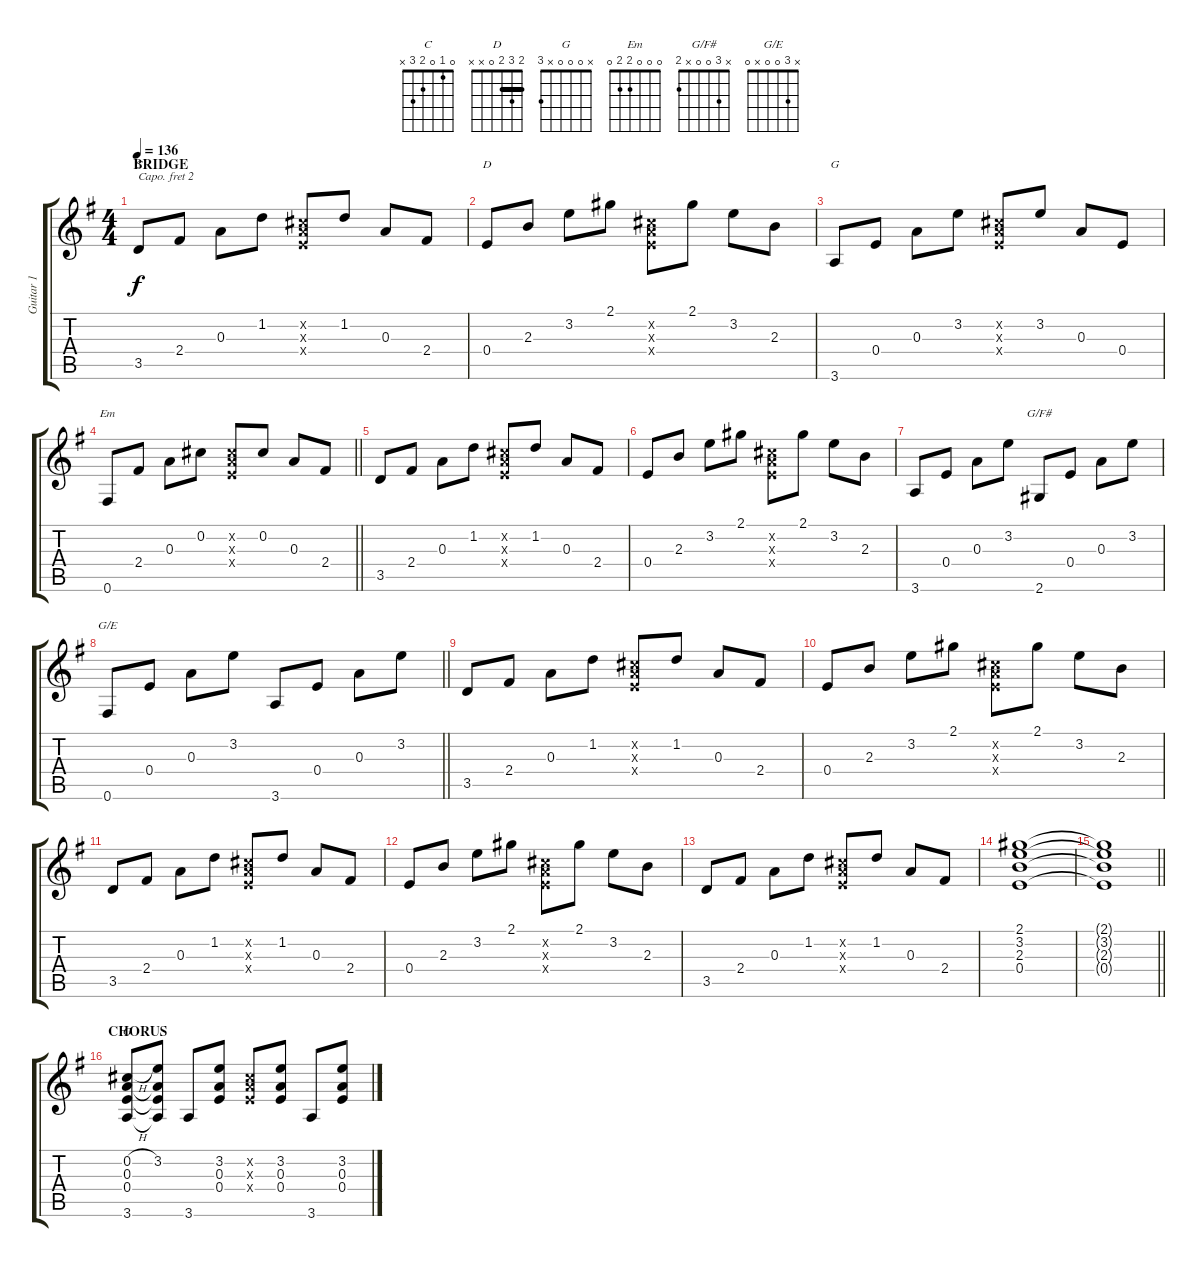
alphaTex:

\track ("Guitar 1" "Guitar 1") {instrument acousticguitarnylon}
\staff {score tabs}
\capo 2
\tuning (E4 B3 G3 D3 A2 E2) {hide}
\chord ("C" 0 1 0 2 3 x)
\chord ("D" 2 3 2 0 x x) {barre 2}
\chord ("G" 3 0 0 0 2 3)
\chord ("Em" 0 0 0 2 2 0)
\chord ("G/F#" x 3 0 0 x 2)
\chord ("G/E" x 3 0 0 x 0)
\chord ("G" x 0 0 0 x 3)
\ts (4 4)
\section ("" "BRIDGE")
\tempo 136
\clef g2
\ks g
3.5.8{ch "C" dy f} 2.4.8 0.3.8 1.2.8 (0.2{x} 0.3{x} 0.4{x}).8 1.2.8 0.3.8 2.4.8 |
0.4.8{ch "D"} 2.3.8 3.2.8 2.1.8 (0.2{x} 0.3{x} 0.4{x}).8 2.1.8 3.2.8 2.3.8 |
3.6.8{ch "G"} 0.4.8 0.3.8 3.2.8 (0.2{x} 0.3{x} 0.4{x}).8 3.2.8 0.3.8 0.4.8 |
\barLineRight lightlight
0.6.8{ch "Em"} 2.4.8 0.3.8 0.2.8 (0.2{x} 0.3{x} 0.4{x}).8 0.2.8 0.3.8 2.4.8 |
\section ("" "")
3.5.8 2.4.8 0.3.8 1.2.8 (0.2{x} 0.3{x} 0.4{x}).8 1.2.8 0.3.8 2.4.8 |
0.4.8 2.3.8 3.2.8 2.1.8 (0.2{x} 0.3{x} 0.4{x}).8 2.1.8 3.2.8 2.3.8 |
3.6.8 0.4.8 0.3.8 3.2.8 2.6.8{ch "G/F#"} 0.4.8 0.3.8 3.2.8 |
\barLineRight lightlight
0.6.8{ch "G/E"} 0.4.8 0.3.8 3.2.8 3.6.8 0.4.8 0.3.8 3.2.8 |
\section ("" "")
3.5.8 2.4.8 0.3.8 1.2.8 (0.2{x} 0.3{x} 0.4{x}).8 1.2.8 0.3.8 2.4.8 |
0.4.8 2.3.8 3.2.8 2.1.8 (0.2{x} 0.3{x} 0.4{x}).8 2.1.8 3.2.8 2.3.8 |
3.5.8 2.4.8 0.3.8 1.2.8 (0.2{x} 0.3{x} 0.4{x}).8 1.2.8 0.3.8 2.4.8 |
0.4.8 2.3.8 3.2.8 2.1.8 (0.2{x} 0.3{x} 0.4{x}).8 2.1.8 3.2.8 2.3.8 |
3.5.8 2.4.8 0.3.8 1.2.8 (0.2{x} 0.3{x} 0.4{x}).8 1.2.8 0.3.8 2.4.8 |
(2.1 3.2 2.3 0.4).1 |
\barLineRight lightlight
(2.1{t} 3.2{t} 2.3{t} 0.4{t}).1 |
\section ("" "CHORUS")
(0.2{h} 0.3 0.4 3.6).8{ch "G"} (3.2 0.3{t} 0.4{t} 3.6{t}).8 3.6.8 (3.2 0.3 0.4).8 (0.2{x} 0.3{x} 0.4{x}).8 (3.2 0.3 0.4).8 3.6.8 (3.2 0.3 0.4).8
